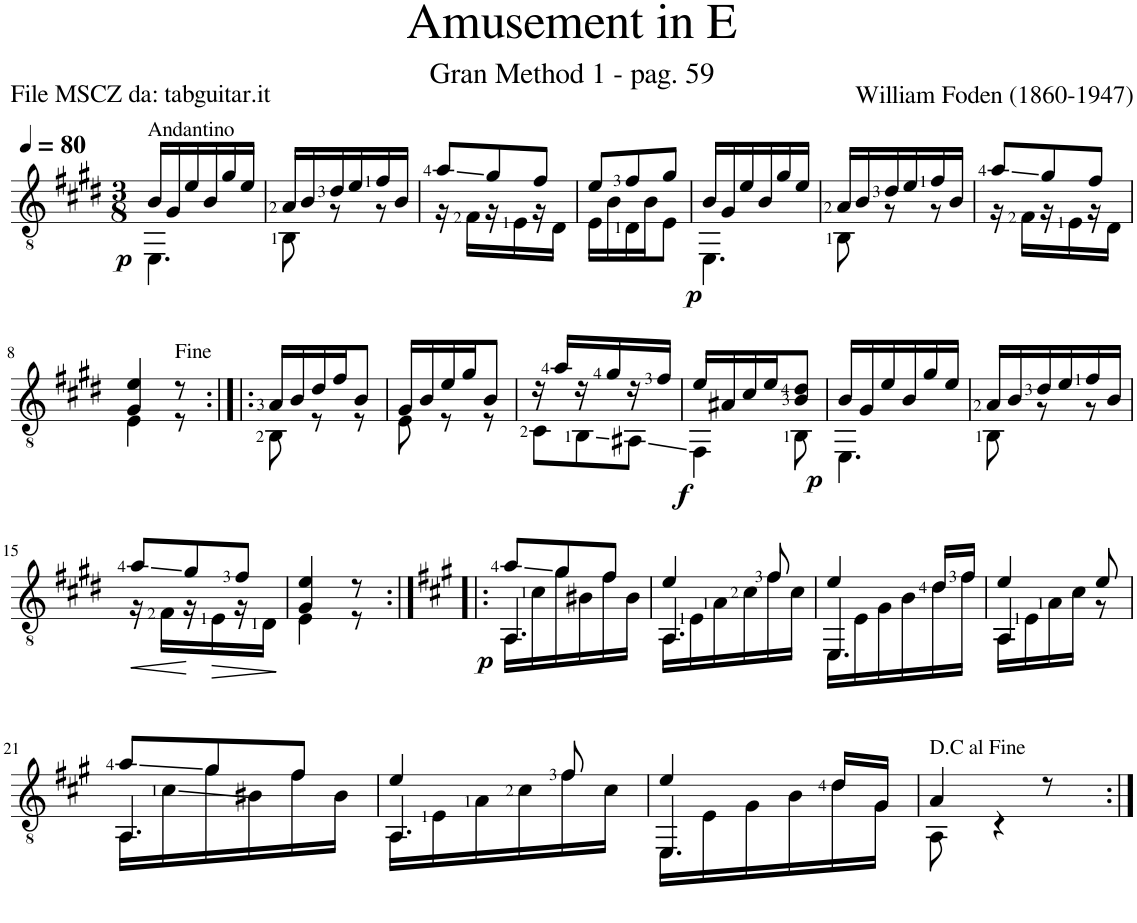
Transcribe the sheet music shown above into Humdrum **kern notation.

**kern	**dynam
*part1	*part1
*staff1	*staff1
*I"Guitar	*
*I'Guit.	*
*clefGv2	*
*k[f#c#g#d#]	*
*M3/8	*
*MM80	*
=1	=1
*^	*
!LO:TX:a:t=Andantino	!	!
!	!	!LO:DY:b
16B/LL	4.EE\	p
16G#/	.	.
16e/	.	.
16B/	.	.
16g#/	.	.
16e/JJ	.	.
=2	=2	=2
16A/LL	8BB\	.
16B/	.	.
16d#/	8r	.
16e/	.	.
16f#/	8r	.
16B/JJ	.	.
=3	=3	=3
8a/L	16r	.
.	16F#\LL	.
8g#/	16r	.
.	16E\	.
8f#/J	16r	.
.	16D#\JJ	.
=4	=4	=4
8e/L	16E\LL	.
.	16B\	.
8f#/	16D#\	.
.	16B\J	.
!	!	!LO:DY:b
8g#/J	8E\J	p
=5	=5	=5
16B/LL	4.EE\	.
16G#/	.	.
16e/	.	.
16B/	.	.
16g#/	.	.
16e/JJ	.	.
=6	=6	=6
16A/LL	8BB\	.
16B/	.	.
16d#/	8r	.
16e/	.	.
16f#/	8r	.
16B/JJ	.	.
=7	=7	=7
8a/L	16r	.
.	16F#\LL	.
8g#/	16r	.
.	16E\	.
8f#/J	16r	.
.	16D#\JJ	.
!!LO:LB:g=z	!!
=8	=8	=8
4G#/ 4e/	4E\	.
8r	8r	.
=9:|!|:	=9:|!|:	=9:|!|:
16A/LL	8BB\	.
16B/	.	.
16d#/	8r	.
16f#/J	.	.
8B/J	8r	.
=10	=10	=10
16G#/LL	8E\	.
16B/	.	.
16e/	8r	.
16g#/J	.	.
8B/J	8r	.
=11	=11	=11
16r	8C#\L	.
16a/LL	.	.
16r	8BB\	.
16g#/	.	.
16r	8AA#X\J	.
!	!	!LO:DY:b
16f#/JJ	.	f
=12	=12	=12
16e/LL	4FF#\	.
16A#X/	.	.
16c#/	.	.
16e/J	.	.
8B/ 8d#/J	8BB\	.
=13	=13	=13
!	!	!LO:DY:b
16B/LL	4.EE\	p
16G#/	.	.
16e/	.	.
16B/	.	.
16g#/	.	.
16e/JJ	.	.
=14	=14	=14
16A/LL	8BB\	.
16B/	.	.
16d#/	8r	.
16e/	.	.
16f#/	8r	.
16B/JJ	.	.
!!LO:LB:g=z	!!
=15	=15	=15
!	!	!LO:HP:b
8a/L	16r	<
.	16F#\LL	.
8g#/	16r	.
.	16E\	.
8f#/J	16r	.
.	16D#\JJ	.
*v	*v	*
.	[
=16	=16
*^	*
4G#/ 4e/	4E\	.
8r	8r	.
*v	*v	*
=17:|!|:	=17:|!|:
*k[f#c#g#]	*
*^	*
*	*^	*
!	!	!	!LO:DY:b
8a/L	16AA\LL	4.AA/	p
.	16c#\	.	.
8g#/	16g#\	.	.
.	16B#X\	.	.
8f#/J	16f#\	.	.
.	16B#\JJ	.	.
=18	=18	=18	=18
4e/	16AA\LL	4.AA/	.
.	16E\	.	.
.	16A\	.	.
.	16c#\	.	.
8f#/	16f#\	.	.
.	16c#\JJ	.	.
=19	=19	=19	=19
4e/	16EE\LL	4.EE/	.
.	16E\	.	.
.	16G#\	.	.
.	16B\	.	.
16d/LL	16d\	.	.
16f#/JJ	16f#\JJ	.	.
=20	=20	=20	=20
4e/	16AA\LL	4AA/	.
.	16E\	.	.
.	16A\	.	.
.	16c#\JJ	.	.
8e/	8r	8ryy	.
!!LO:LB:g=z	!!	!!
=21	=21	=21	=21
8a/L	16AA\LL	4.AA/	.
.	16c#\	.	.
8g#/	16g#\	.	.
.	16B#X\	.	.
8f#/J	16f#\	.	.
.	16B#\JJ	.	.
=22	=22	=22	=22
4e/	16AA\LL	4.AA/	.
.	16E\	.	.
.	16A\	.	.
.	16c#\	.	.
8f#/	16f#\	.	.
.	16c#\JJ	.	.
=23	=23	=23	=23
4e/	16EE\LL	4.EE/	.
.	16E\	.	.
.	16G#\	.	.
.	16B\	.	.
16d/LL	16d\	.	.
16G#/JJ	16G#\JJ	.	.
*	*v	*v	*
=24	=24	=24
4A/	8AA\	.
.	4r	.
8r	.	.
*v	*v	*
=:|!	=:|!
*-	*-
